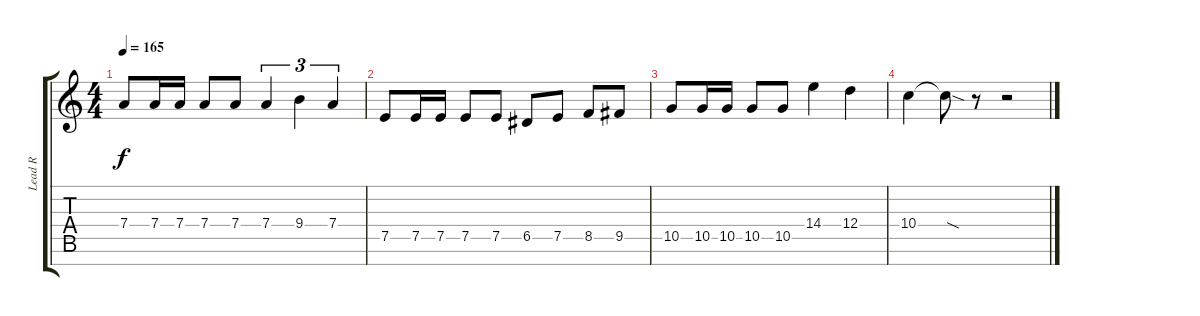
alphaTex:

\track ("Lead R" "Lead R") {instrument overdrivenguitar}
\staff {score tabs}
\tuning (E4 B3 G3 D3 A2 E2 B1) {hide}
\ts (4 4)
\tempo 165
\clef g2
\ks c
7.4.8{dy f} 7.4.16 7.4.16 7.4.8 7.4.8 7.4.4{tu (3 2)} 9.4.4{tu (3 2)} 7.4.4{tu (3 2)} |
7.5.8 7.5.16 7.5.16 7.5.8 7.5.8 6.5.8 7.5.8 8.5.8 9.5.8 |
10.5.8 10.5.16 10.5.16 10.5.8 10.5.8 14.4.4 12.4.4 |
10.4.4 10.4{sod t}.8 r.8 r.2
